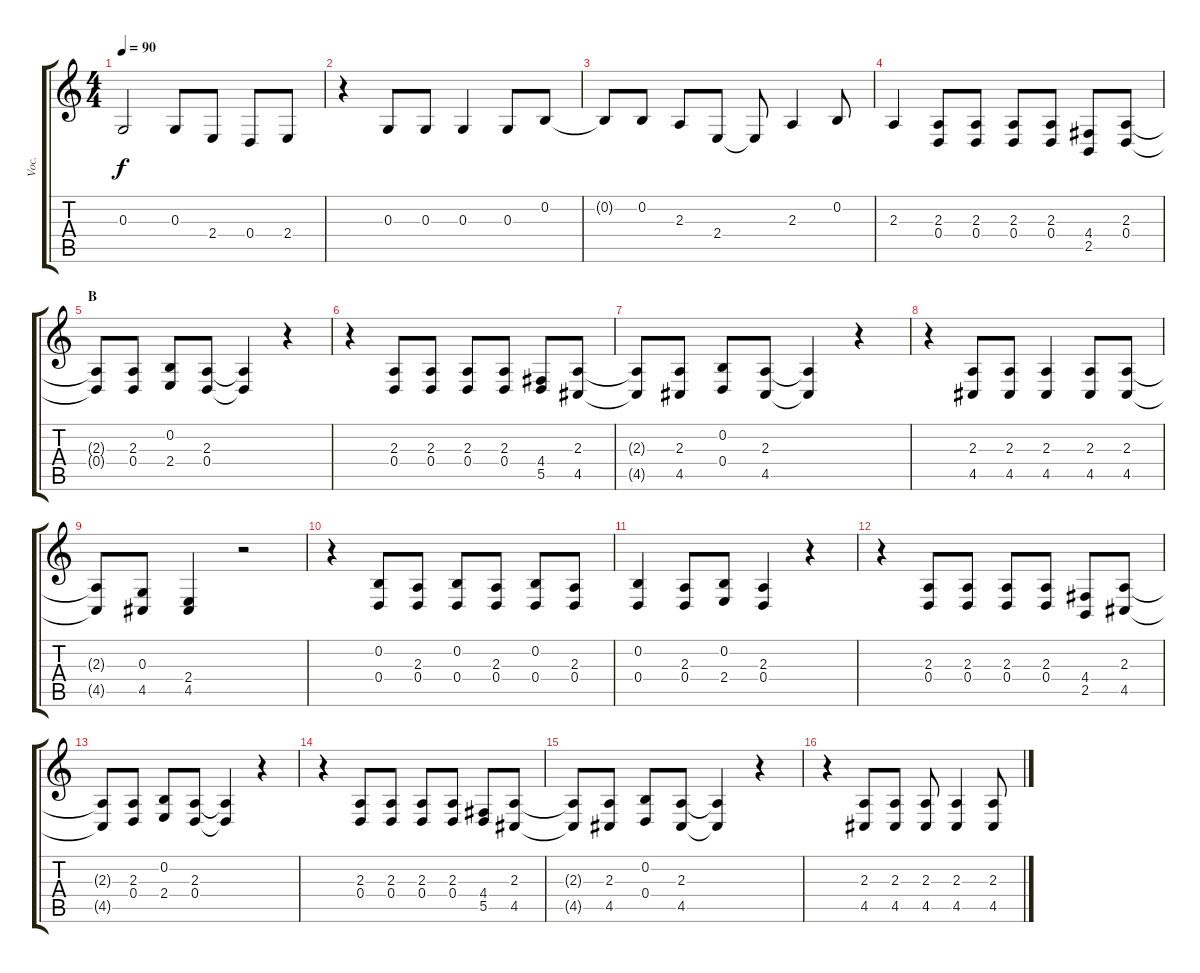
\track ("Voc." "Voc.") {instrument tenorsax}
\staff {score tabs}
\tuning (E4 B3 G3 D3 A2 E2) {hide}
\ts (4 4)
\tempo 90
\clef g2
\ks c
0.3.2{dy f} 0.3.8 2.4.8 0.4.8 2.4.8 |
r.4 0.3.8 0.3.8 0.3.4 0.3.8 0.2.8 |
0.2{t}.8 0.2.8 2.3.8 2.4.8 2.4{t}.8 2.3.4 0.2.8 |
2.3.4 (2.3 0.4).8 (2.3 0.4).8 (2.3 0.4).8 (2.3 0.4).8 (4.4 2.5).8 (2.3 0.4).8 |
\section ("" "B")
(2.3{t} 0.4{t}).8 (2.3 0.4).8 (0.2 2.4).8 (2.3 0.4).8 (2.3{t} 0.4{t}).4 r.4 |
r.4 (2.3 0.4).8 (2.3 0.4).8 (2.3 0.4).8 (2.3 0.4).8 (4.4 5.5).8 (2.3 4.5).8 |
(2.3{t} 4.5{t}).8 (2.3 4.5).8 (0.2 0.4).8 (2.3 4.5).8 (2.3{t} 4.5{t}).4 r.4 |
r.4 (2.3 4.5).8 (2.3 4.5).8 (2.3 4.5).4 (2.3 4.5).8 (2.3 4.5).8 |
(2.3{t} 4.5{t}).8 (0.3 4.5).8 (2.4 4.5).4 r.2 |
r.4 (0.2 0.4).8 (2.3 0.4).8 (0.2 0.4).8 (2.3 0.4).8 (0.2 0.4).8 (2.3 0.4).8 |
(0.2 0.4).4 (2.3 0.4).8 (0.2 2.4).8 (2.3 0.4).4 r.4 |
r.4 (2.3 0.4).8 (2.3 0.4).8 (2.3 0.4).8 (2.3 0.4).8 (4.4 2.5).8 (2.3 4.5).8 |
(2.3{t} 4.5{t}).8 (2.3 0.4).8 (0.2 2.4).8 (2.3 0.4).8 (2.3{t} 0.4{t}).4 r.4 |
r.4 (2.3 0.4).8 (2.3 0.4).8 (2.3 0.4).8 (2.3 0.4).8 (4.4 5.5).8 (2.3 4.5).8 |
(2.3{t} 4.5{t}).8 (2.3 4.5).8 (0.2 0.4).8 (2.3 4.5).8 (2.3{t} 4.5{t}).4 r.4 |
r.4 (2.3 4.5).8 (2.3 4.5).8 (2.3 4.5).8 (2.3 4.5).4 (2.3 4.5).8
